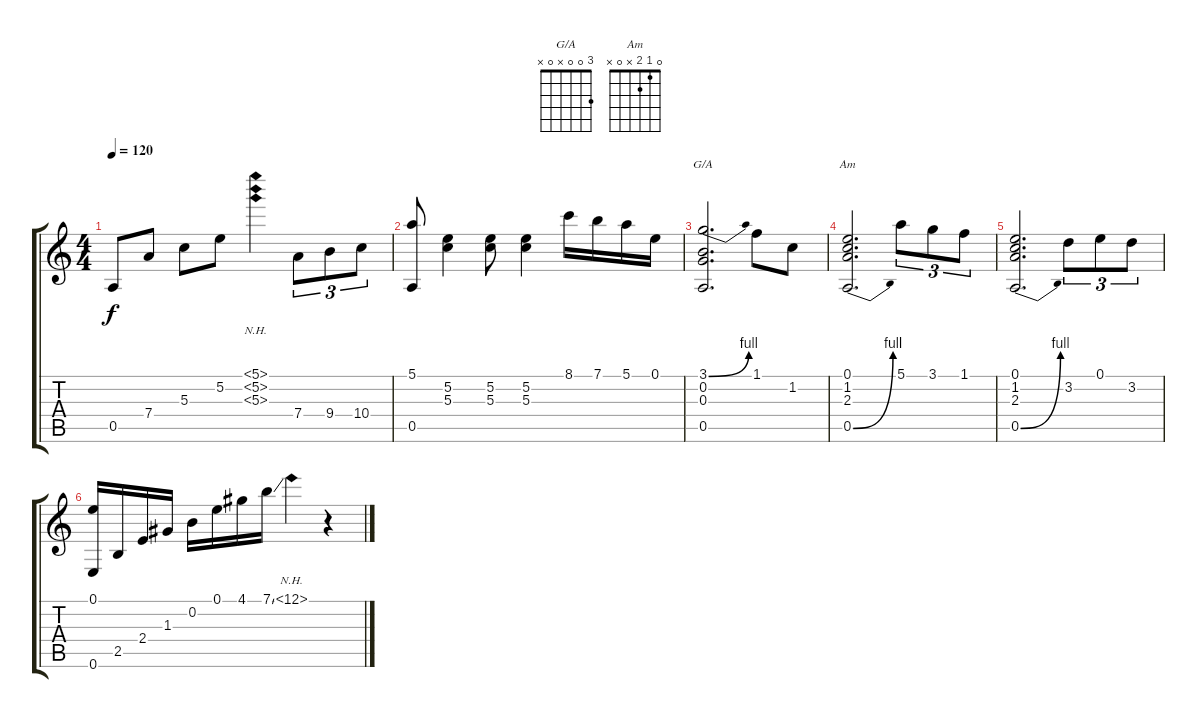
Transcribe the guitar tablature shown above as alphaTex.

\track "" {instrument acousticguitarnylon}
\staff {score tabs}
\tuning (E4 B3 G3 D3 A2 E2) {hide}
\chord ("G/A" 3 0 0 x 0 x)
\chord ("Am" 0 1 2 x 0 x)
\ts (4 4)
\tempo 120
\clef g2
\ks c
0.5.8{dy f} 7.4.8 5.3.8 5.2.8 (5.1{nh} 5.2{nh} 5.3{nh}).4 7.4.8{tu (3 2)} 9.4.8{tu (3 2)} 10.4.8{tu (3 2)} |
(5.1 0.5).8 (5.2 5.3).4 (5.2 5.3).8 (5.2 5.3).4 8.1.16 7.1.16 5.1.16 0.1.16 |
(3.1{be (bend 0 0 60 4)} 0.2 0.3 0.5).2{d ch "G/A"} 1.1.8 1.2.8 |
(0.1 1.2 2.3 0.5{be (bend 0 0 60 4)}).2{d ch "Am"} 5.1.8{tu (3 2)} 3.1.8{tu (3 2)} 1.1.8{tu (3 2)} |
(0.1 1.2 2.3 0.5{be (bend 0 0 60 4)}).2{d} 3.2.8{tu (3 2)} 0.1.8{tu (3 2)} 3.2.8{tu (3 2)} |
(0.1 0.6).16 2.5.16 2.4.16 1.3.16 0.2.16 0.1.16 4.1.16 7.1{ss}.16 12.1{nh}.4 r.4
